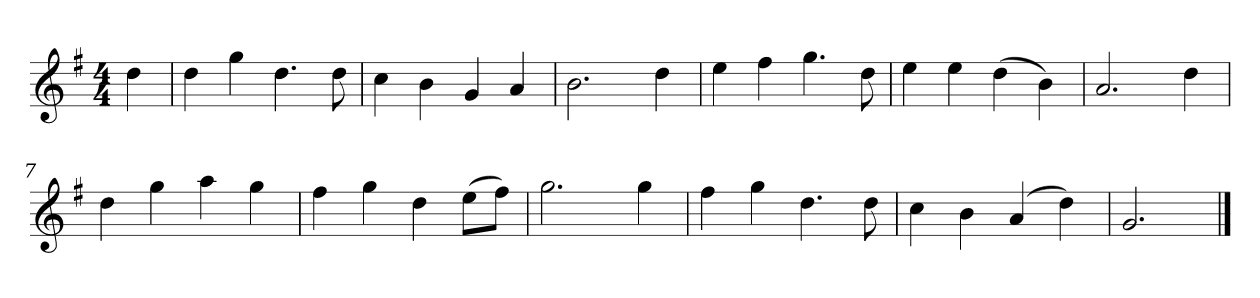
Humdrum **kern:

**kern
*part1
*staff1
*k[f#]
*M4/4
*MM120
=
4dd
=1
4dd
4gg
4.dd
8dd
=2
4cc
4b
4g
4a
=3
2.b
4dd
=4
4ee
4ff#
4.gg
8dd
=5
4ee
4ee
(4dd
4b)
=6
2.a
4dd
=7
4dd
4gg
4aa
4gg
=8
4ff#
4gg
4dd
(8eeL
8ff#J)
=9
2.gg
4gg
=10
4ff#
4gg
4.dd
8dd
=11
4cc
4b
(4a
4dd)
=12
2.g
==
*-
